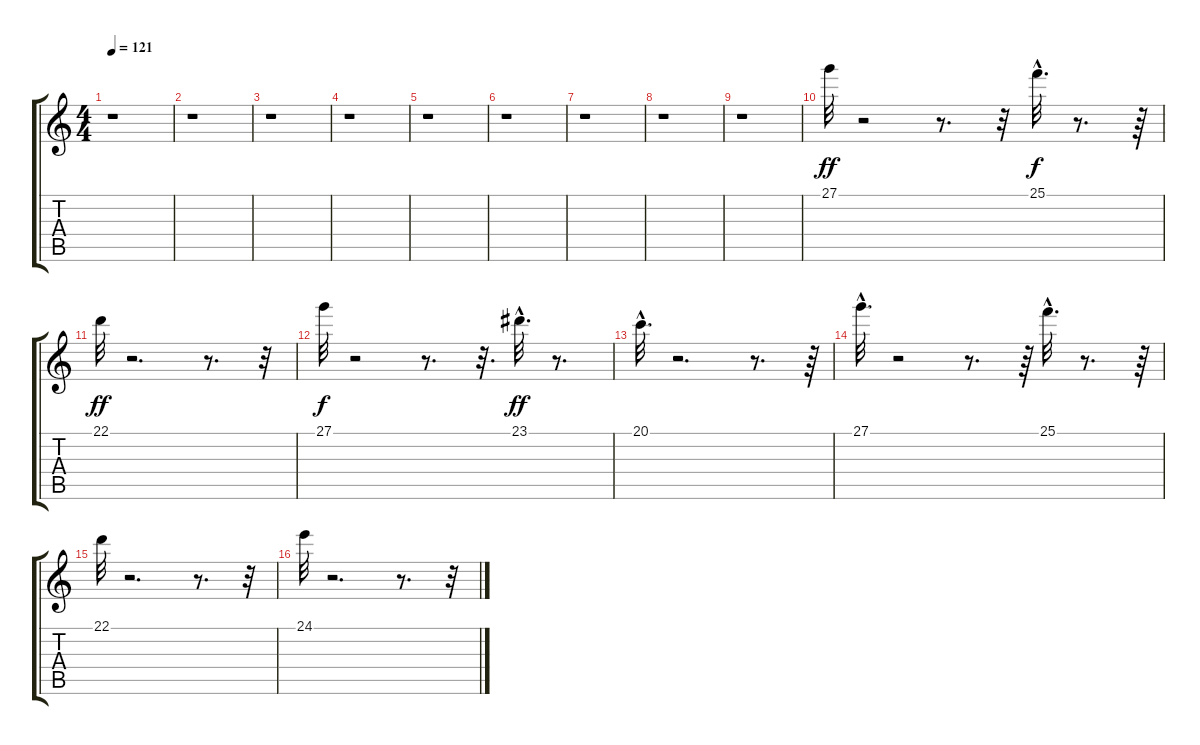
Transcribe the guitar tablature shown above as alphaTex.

\track "" {instrument pad1newage}
\staff {score tabs}
\tuning (E4 B3 G3 D3 A2 E2) {hide}
\ts (4 4)
\tempo 121
\clef g2
\ks c
r.1{dy f} |
r.1 |
r.1 |
r.1 |
r.1 |
r.1 |
r.1 |
r.1 |
r.1 |
27.1.32{dy ff} r.2 r.8{d} r.32 25.1{hac}.32{d dy f} r.8{d} r.64 |
22.1.32{dy ff} r.2{d} r.8{d} r.32 |
27.1.32{dy f} r.2 r.8{d} r.32{d} 23.1{hac}.32{d dy ff} r.8{d} |
20.1{hac}.32{d} r.2{d} r.8{d} r.64 |
27.1{hac}.32{d} r.2 r.8{d} r.64 25.1{hac}.32{d} r.8{d} r.64 |
22.1.32 r.2{d} r.8{d} r.32 |
24.1.32 r.2{d} r.8{d} r.32
